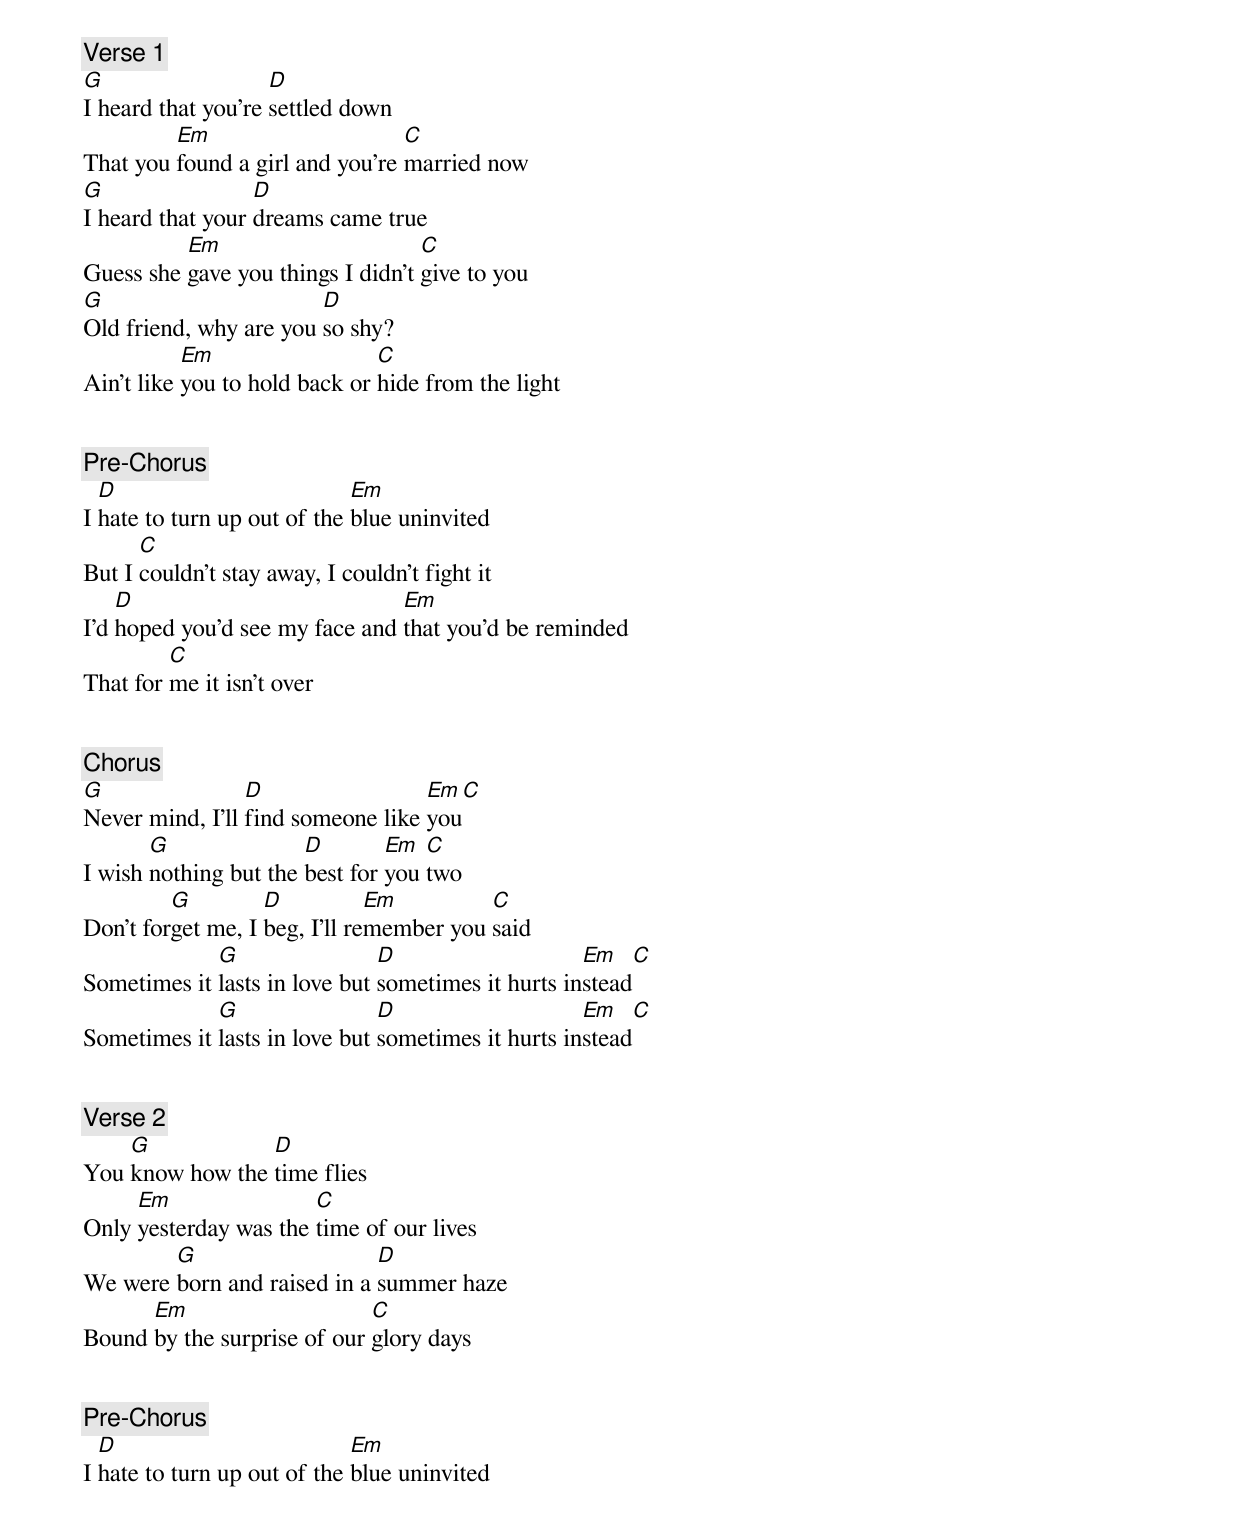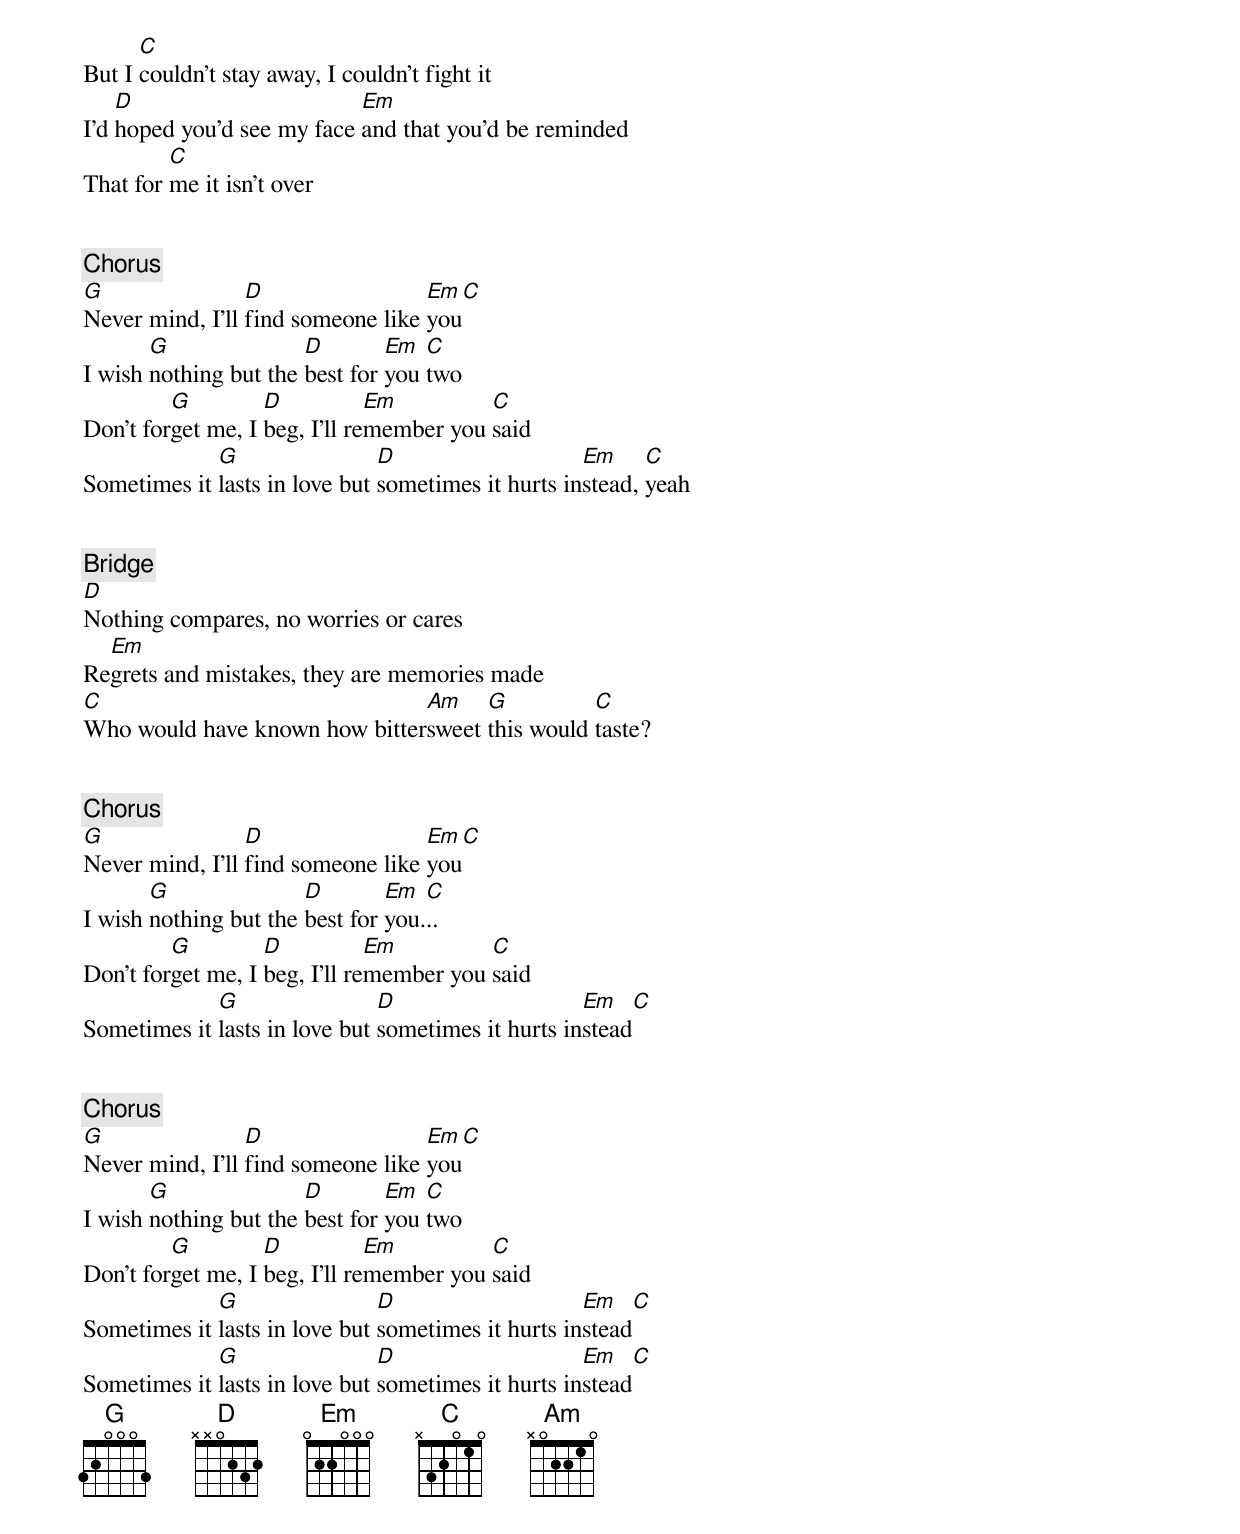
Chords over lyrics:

[Verse 1]
G                   D
I heard that you're settled down
         Em                      C
That you found a girl and you're married now
G                 D
I heard that your dreams came true
          Em                       C
Guess she gave you things I didn't give to you
G                       D
Old friend, why are you so shy?
           Em                  C
Ain't like you to hold back or hide from the light


[Pre-Chorus]
  D                          Em
I hate to turn up out of the blue uninvited
      C
But I couldn't stay away, I couldn't fight it
    D                           Em
I'd hoped you'd see my face and that you'd be reminded
         C
That for me it isn't over


[Chorus]
G                D                 Em  C
Never mind, I'll find someone like you
       G               D        Em  C
I wish nothing but the best for you two
         G         D           Em         C
Don't forget me, I beg, I'll remember you said
             G                 D                    Em    C
Sometimes it lasts in love but sometimes it hurts instead
             G                 D                    Em    C
Sometimes it lasts in love but sometimes it hurts instead


[Verse 2]
    G            D
You know how the time flies
     Em                C
Only yesterday was the time of our lives
        G                    D
We were born and raised in a summer haze
      Em                     C
Bound by the surprise of our glory days


[Pre-Chorus]
  D                          Em
I hate to turn up out of the blue uninvited
      C
But I couldn't stay away, I couldn't fight it
    D                       Em
I'd hoped you'd see my face and that you'd be reminded
         C
That for me it isn't over


[Chorus]
G                D                 Em  C
Never mind, I'll find someone like you
       G               D        Em  C
I wish nothing but the best for you two
         G         D           Em         C
Don't forget me, I beg, I'll remember you said
             G                 D                    Em     C
Sometimes it lasts in love but sometimes it hurts instead, yeah


[Bridge]
D
Nothing compares, no worries or cares
  Em
Regrets and mistakes, they are memories made
C                              Am    G          C
Who would have known how bittersweet this would taste?


[Chorus]
G                D                 Em  C
Never mind, I'll find someone like you
       G               D        Em  C
I wish nothing but the best for you...
         G         D           Em         C
Don't forget me, I beg, I'll remember you said
             G                 D                    Em    C
Sometimes it lasts in love but sometimes it hurts instead


[Chorus]
G                D                 Em  C
Never mind, I'll find someone like you
       G               D        Em  C
I wish nothing but the best for you two
         G         D           Em         C
Don't forget me, I beg, I'll remember you said
             G                 D                    Em    C
Sometimes it lasts in love but sometimes it hurts instead
             G                 D                    Em    C
Sometimes it lasts in love but sometimes it hurts instead
